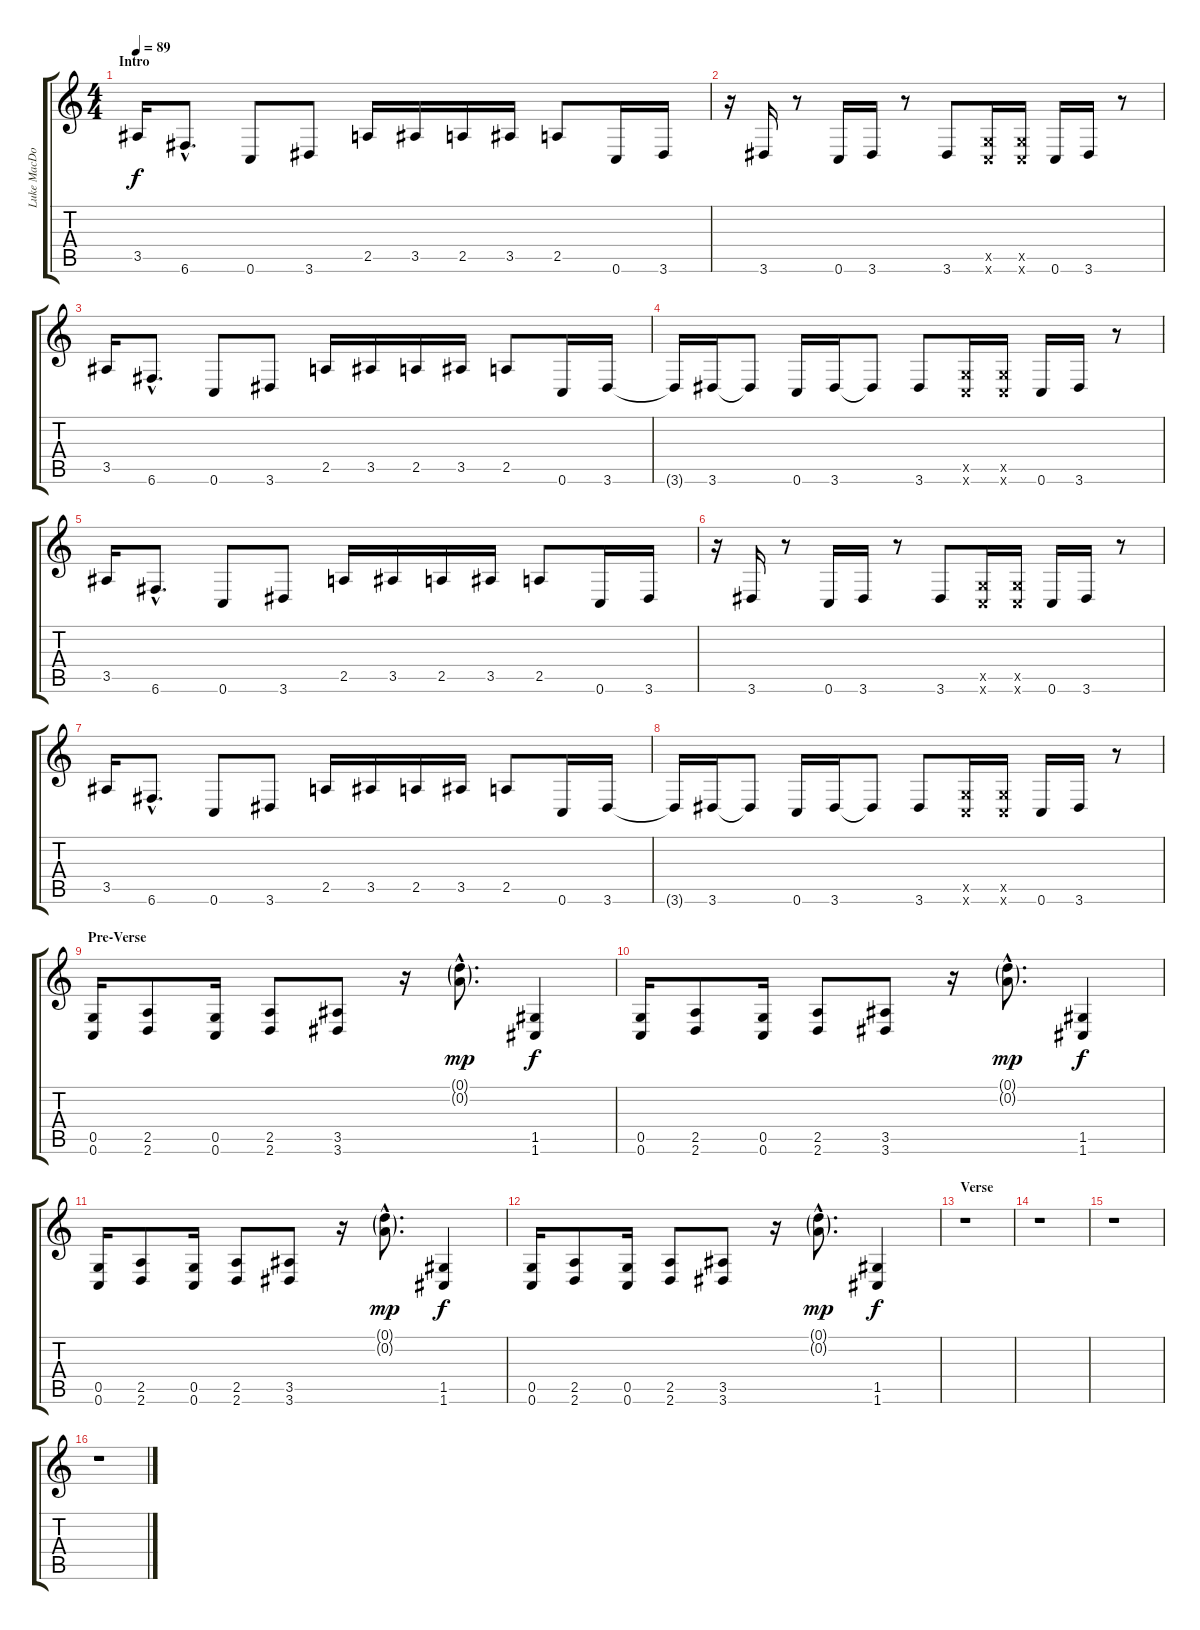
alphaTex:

\track ("Luke MacDonald (guitar)" "Luke MacDo") {instrument distortionguitar}
\staff {score tabs}
\tuning (D4 A3 F3 C3 G2 C2) {hide}
\ts (4 4)
\section ("" "Intro")
\tempo 89
\clef g2
\ks c
3.5.16{dy f instrument distortionguitar} 6.6{hac}.8{d} 0.6.8 3.6.8 2.5.16 3.5.16 2.5.16 3.5.16 2.5.8 0.6.16 3.6.16 |
r.16 3.6.16 r.8 0.6.16 3.6.16 r.8 3.6.8 (0.5{x} 0.6{x}).16 (0.5{x} 0.6{x}).16 0.6.16 3.6.16 r.8 |
3.5.16 6.6{hac}.8{d} 0.6.8 3.6.8 2.5.16 3.5.16 2.5.16 3.5.16 2.5.8 0.6.16 3.6.16 |
3.6{t}.16 3.6.16 3.6{t}.8 0.6.16 3.6.16 3.6{t}.8 3.6.8 (0.5{x} 0.6{x}).16 (0.5{x} 0.6{x}).16 0.6.16 3.6.16 r.8 |
3.5.16 6.6{hac}.8{d} 0.6.8 3.6.8 2.5.16 3.5.16 2.5.16 3.5.16 2.5.8 0.6.16 3.6.16 |
r.16 3.6.16 r.8 0.6.16 3.6.16 r.8 3.6.8 (0.5{x} 0.6{x}).16 (0.5{x} 0.6{x}).16 0.6.16 3.6.16 r.8 |
3.5.16 6.6{hac}.8{d} 0.6.8 3.6.8 2.5.16 3.5.16 2.5.16 3.5.16 2.5.8 0.6.16 3.6.16 |
3.6{t}.16 3.6.16 3.6{t}.8 0.6.16 3.6.16 3.6{t}.8 3.6.8 (0.5{x} 0.6{x}).16 (0.5{x} 0.6{x}).16 0.6.16 3.6.16 r.8 |
\section ("" "Pre-Verse")
(0.5 0.6).16 (2.5 2.6).8 (0.5 0.6).16 (2.5 2.6).8 (3.5 3.6).8 r.16 (0.1{g hac} 0.2{g hac}).8{d dy mp} (1.5 1.6).4{dy f} |
(0.5 0.6).16 (2.5 2.6).8 (0.5 0.6).16 (2.5 2.6).8 (3.5 3.6).8 r.16 (0.1{g hac} 0.2{g hac}).8{d dy mp} (1.5 1.6).4{dy f} |
(0.5 0.6).16 (2.5 2.6).8 (0.5 0.6).16 (2.5 2.6).8 (3.5 3.6).8 r.16 (0.1{g hac} 0.2{g hac}).8{d dy mp} (1.5 1.6).4{dy f} |
(0.5 0.6).16 (2.5 2.6).8 (0.5 0.6).16 (2.5 2.6).8 (3.5 3.6).8 r.16 (0.1{g hac} 0.2{g hac}).8{d dy mp} (1.5 1.6).4{dy f} |
\section ("" "Verse")
r.1 |
r.1 |
r.1 |
r.1
